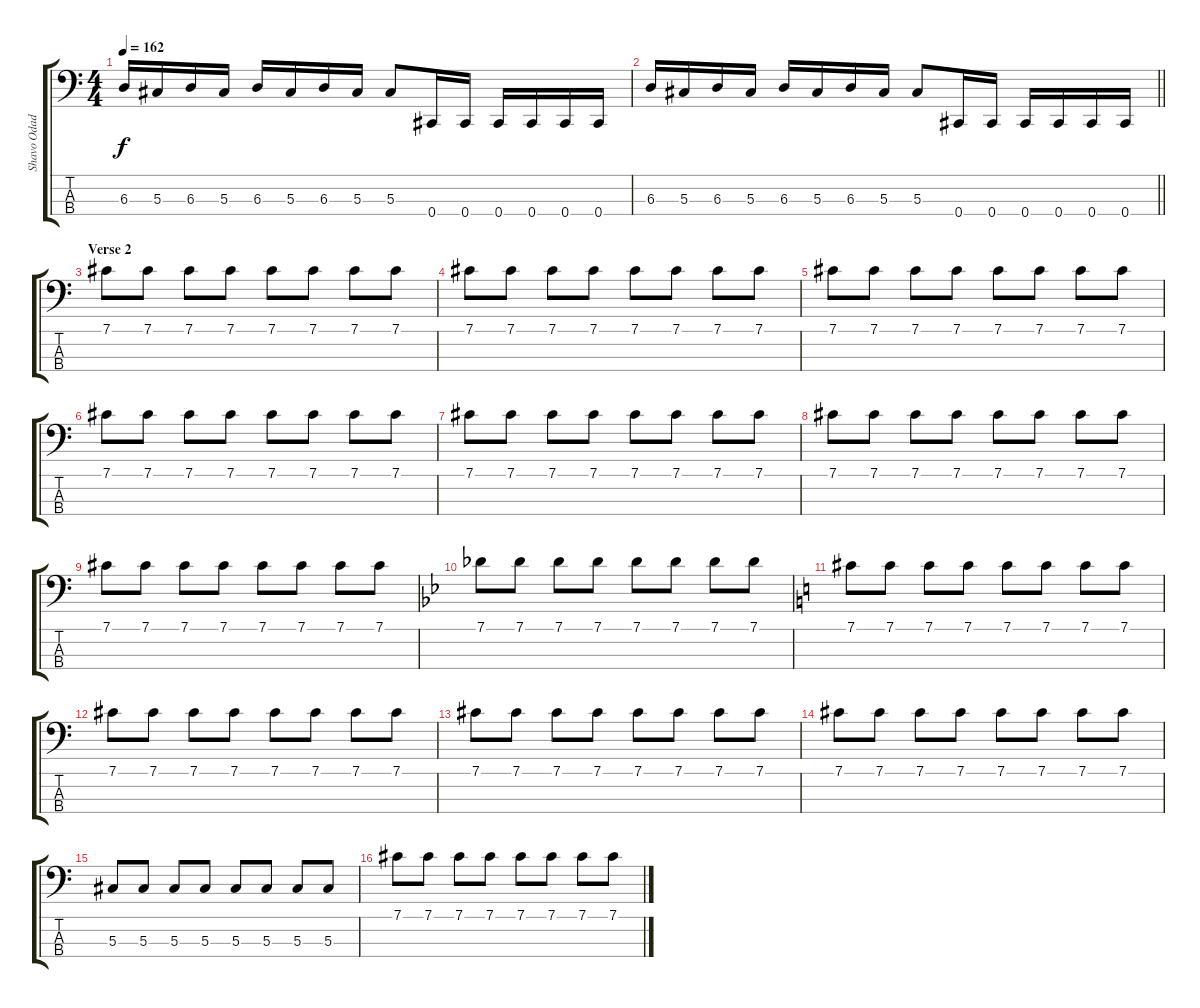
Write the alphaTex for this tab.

\track ("Shavo Odadjian" "Shavo Odad") {instrument electricbassfinger}
\staff {score tabs}
\tuning (Gb2 Db2 Ab1 Db1) {hide}
\ts (4 4)
\tempo 162
\clef f4
\ks c
6.3.16{dy f} 5.3.16 6.3.16 5.3.16 6.3.16 5.3.16 6.3.16 5.3.16 5.3.8 0.4.16 0.4.16 0.4.16 0.4.16 0.4.16 0.4.16 |
\barLineRight lightlight
6.3.16 5.3.16 6.3.16 5.3.16 6.3.16 5.3.16 6.3.16 5.3.16 5.3.8 0.4.16 0.4.16 0.4.16 0.4.16 0.4.16 0.4.16 |
\section ("" "Verse 2")
7.1.8 7.1.8 7.1.8 7.1.8 7.1.8 7.1.8 7.1.8 7.1.8 |
7.1.8 7.1.8 7.1.8 7.1.8 7.1.8 7.1.8 7.1.8 7.1.8 |
7.1.8 7.1.8 7.1.8 7.1.8 7.1.8 7.1.8 7.1.8 7.1.8 |
7.1.8 7.1.8 7.1.8 7.1.8 7.1.8 7.1.8 7.1.8 7.1.8 |
7.1.8 7.1.8 7.1.8 7.1.8 7.1.8 7.1.8 7.1.8 7.1.8 |
7.1.8 7.1.8 7.1.8 7.1.8 7.1.8 7.1.8 7.1.8 7.1.8 |
7.1.8 7.1.8 7.1.8 7.1.8 7.1.8 7.1.8 7.1.8 7.1.8 |
\ks bb
7.1.8 7.1.8 7.1.8 7.1.8 7.1.8 7.1.8 7.1.8 7.1.8 |
\ks c
7.1.8 7.1.8 7.1.8 7.1.8 7.1.8 7.1.8 7.1.8 7.1.8 |
7.1.8 7.1.8 7.1.8 7.1.8 7.1.8 7.1.8 7.1.8 7.1.8 |
7.1.8 7.1.8 7.1.8 7.1.8 7.1.8 7.1.8 7.1.8 7.1.8 |
7.1.8 7.1.8 7.1.8 7.1.8 7.1.8 7.1.8 7.1.8 7.1.8 |
5.3.8 5.3.8 5.3.8 5.3.8 5.3.8 5.3.8 5.3.8 5.3.8 |
7.1.8 7.1.8 7.1.8 7.1.8 7.1.8 7.1.8 7.1.8 7.1.8
